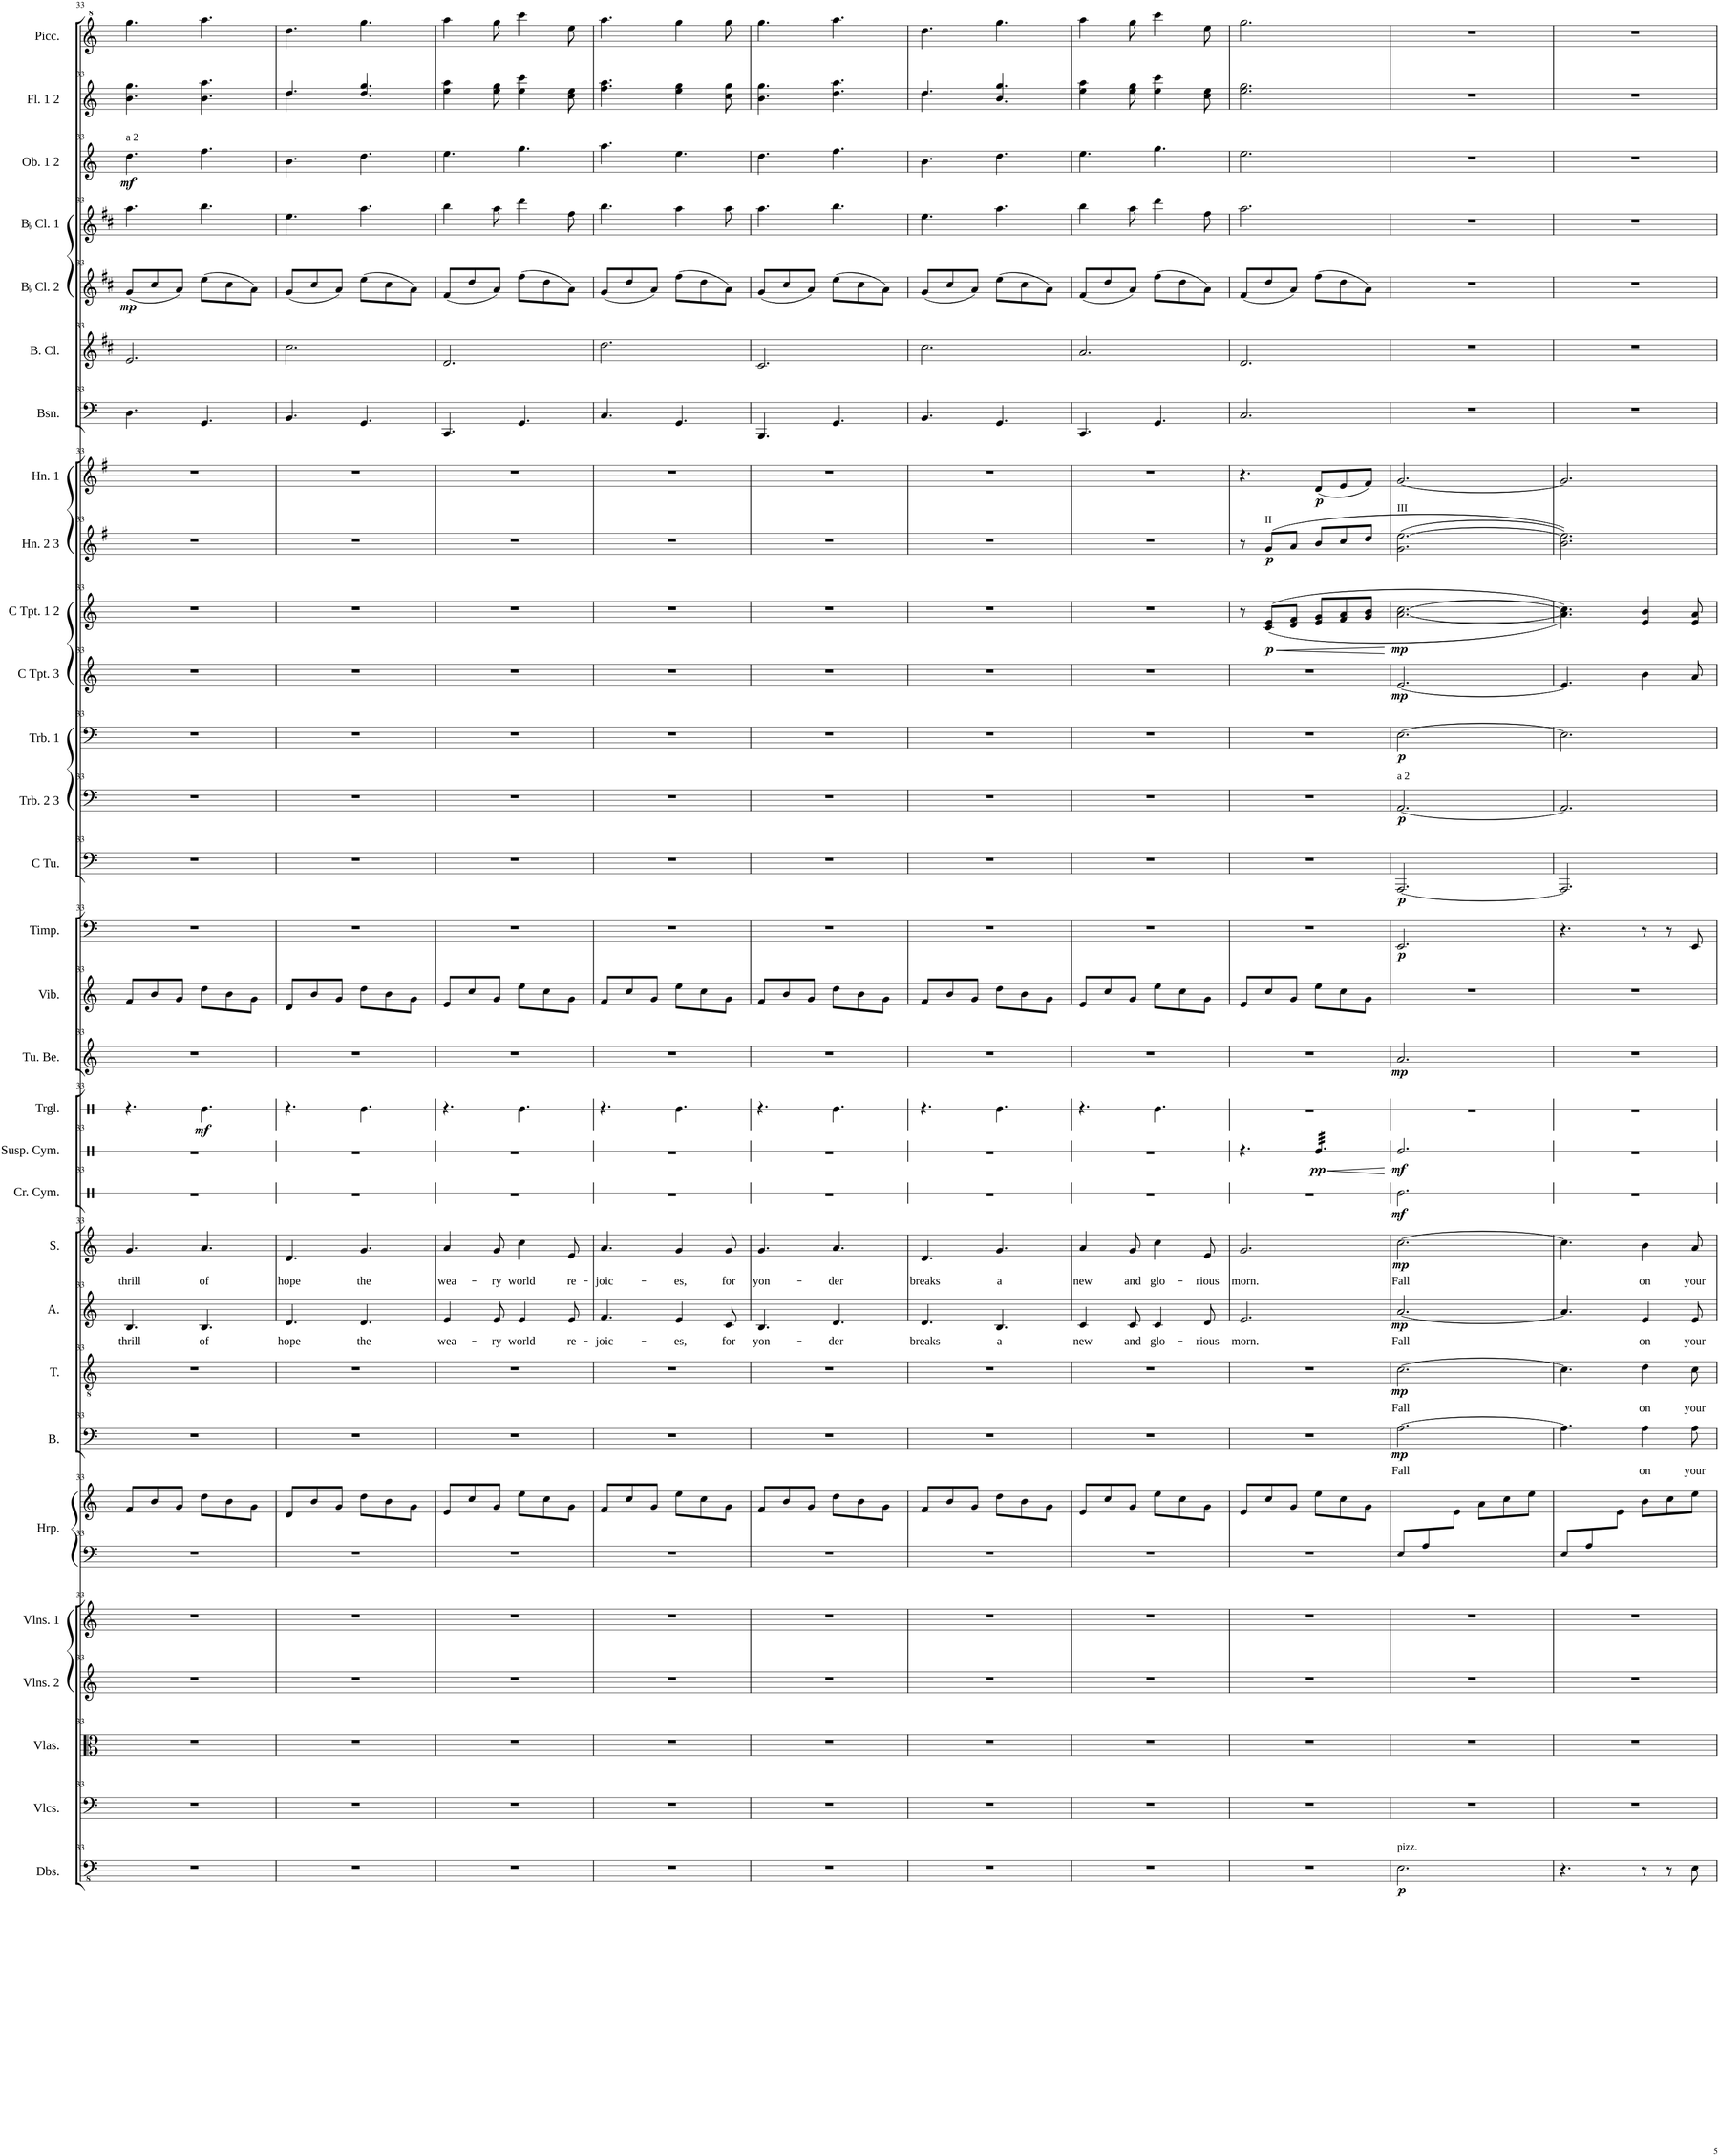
**kern	**dynam	**kern	**kern	**kern	**kern	**kern	**kern	**kern	**text	**dynam	**kern	**text	**dynam	**kern	**text	**dynam	**kern	**text	**dynam	**kern	**dynam	**kern	**dynam	**kern	**dynam	**kern	**dynam	**kern	**kern	**dynam	**kern	**dynam	**kern	**dynam	**kern	**dynam	**kern	**dynam	**kern	**dynam	**kern	**dynam	**kern	**dynam	**kern	**kern	**kern	**dynam	**kern	**kern	**dynam	**kern	**kern
*part30	*part30	*part29	*part28	*part27	*part26	*part25	*part25	*part24	*part24	*part24	*part23	*part23	*part23	*part22	*part22	*part22	*part21	*part21	*part21	*part20	*part20	*part19	*part19	*part18	*part18	*part17	*part17	*part16	*part15	*part15	*part14	*part14	*part13	*part13	*part12	*part12	*part11	*part11	*part10	*part10	*part9	*part9	*part8	*part8	*part7	*part6	*part5	*part5	*part4	*part3	*part3	*part2	*part1
*staff31	*staff31	*staff30	*staff29	*staff28	*staff27	*staff26	*staff25	*staff24	*staff24	*staff24	*staff23	*staff23	*staff23	*staff22	*staff22	*staff22	*staff21	*staff21	*staff21	*staff20	*staff20	*staff19	*staff19	*staff18	*staff18	*staff17	*staff17	*staff16	*staff15	*staff15	*staff14	*staff14	*staff13	*staff13	*staff12	*staff12	*staff11	*staff11	*staff10	*staff10	*staff9	*staff9	*staff8	*staff8	*staff7	*staff6	*staff5	*staff5	*staff4	*staff3	*staff3	*staff2	*staff1
*I"Double Basses	*	*I"Violoncellos	*I"Violas	*I"Violins 2	*I"Violins 1	*I"Harp	*	*I"Bass	*	*	*I"Tenor	*	*	*I"Alto	*	*	*I"Soprano	*	*	*I"Crash Cymbal	*	*I"Suspended Cymbal	*	*I"Triangle	*	*I"Tubular Bells	*	*I"Vibraphone	*I"Timpani	*	*I"C Tuba	*	*I"Trombone 2 3	*	*I"Trombone 1	*	*I"C Trumpet 3	*	*I"C Trumpet 1 2	*	*I"Horn 2 3	*	*I"Horn 1	*	*I"Bassoon	*I"Bass Clarinet	*I"BaccidentalFlat Clarinet 2	*	*I"BaccidentalFlat Clarinet 1	*I"Oboe 1 2	*	*I"Flute 1 2	*I"Piccolo
*I'Dbs.	*	*I'Vlcs.	*I'Vlas.	*I'Vlns. 2	*I'Vlns. 1	*I'Hrp.	*	*I'B.	*	*	*I'T.	*	*	*I'A.	*	*	*I'S.	*	*	*I'Cr. Cym.	*	*I'Susp. Cym.	*	*I'Trgl.	*	*I'Tu. Be.	*	*I'Vib.	*I'Timp.	*	*I'C Tu.	*	*I'Trb. 2 3	*	*I'Trb. 1	*	*I'C Tpt. 3	*	*I'C Tpt. 1 2	*	*I'Hn. 2 3	*	*I'Hn. 1	*	*I'Bsn.	*I'B. Cl.	*I'BaccidentalFlat Cl. 2	*	*I'BaccidentalFlat Cl. 1	*I'Ob. 1 2	*	*I'Fl. 1 2	*I'Picc.
!!LO:PB:g=z
*clefFv4	*	*clefF4	*clefC3	*clefG2	*clefG2	*clefF4	*clefG2	*clefF4	*	*	*clefGv2	*	*	*clefG2	*	*	*clefG2	*	*	*clefX	*	*clefX	*	*clefX	*	*clefG2	*	*clefG2	*clefF4	*	*clefF4	*	*clefF4	*	*clefF4	*	*clefG2	*	*clefG2	*	*clefG2	*	*clefG2	*	*clefF4	*clefG2	*clefG2	*	*clefG2	*clefG2	*	*clefG2	*clefG^2
*	*	*	*	*	*	*	*	*	*	*	*	*	*	*	*	*	*	*	*	*	*	*	*	*	*	*	*	*	*	*	*	*	*	*	*	*	*	*	*	*	*Trd4c7	*	*Trd4c7	*	*	*Trd8c14	*Trd1c2	*	*Trd1c2	*	*	*	*Trd-7c-12
*k[]	*	*k[]	*k[]	*k[]	*k[]	*k[]	*k[]	*k[]	*	*	*k[]	*	*	*k[]	*	*	*k[]	*	*	*k[]	*	*k[]	*	*k[]	*	*k[]	*	*k[]	*k[]	*	*k[]	*	*k[]	*	*k[]	*	*k[]	*	*k[]	*	*k[f#]	*	*k[f#]	*	*k[]	*k[f#c#]	*k[f#c#]	*	*k[f#c#]	*k[]	*	*k[]	*k[]
*M6/8	*	*M6/8	*M6/8	*M6/8	*M6/8	*M6/8	*M6/8	*M6/8	*	*	*M6/8	*	*	*M6/8	*	*	*M6/8	*	*	*M6/8	*	*M6/8	*	*M6/8	*	*M6/8	*	*M6/8	*M6/8	*	*M6/8	*	*M6/8	*	*M6/8	*	*M6/8	*	*M6/8	*	*M6/8	*	*M6/8	*	*M6/8	*M6/8	*M6/8	*	*M6/8	*M6/8	*	*M6/8	*M6/8
=33	=33	=33	=33	=33	=33	=33	=33	=33	=33	=33	=33	=33	=33	=33	=33	=33	=33	=33	=33	=33	=33	=33	=33	=33	=33	=33	=33	=33	=33	=33	=33	=33	=33	=33	=33	=33	=33	=33	=33	=33	=33	=33	=33	=33	=33	=33	=33	=33	=33	=33	=33	=33	=33
!	!	!	!	!	!	!	!	!	!	!	!	!	!	!	!	!	!	!	!	!	!	!	!	!	!	!	!	!	!	!	!	!	!	!	!	!	!	!	!	!	!	!	!	!	!	!	!	!	!	!LO:TX:a:t=a 2	!	!	!
!	!	!	!	!	!	!	!	!	!	!	!	!	!	!	!LO:LY:b	!	!	!LO:LY:b	!	!	!	!	!	!	!	!	!	!	!	!	!	!	!	!	!	!	!	!	!	!	!	!	!	!	!	!	!	!LO:DY:b	!	!	!LO:DY:b	!	!
2.r	.	2.r	2.r	2.r	2.r	2.r	8f/L	2.r	.	.	2.r	.	.	4.B/	thrill	.	4.g/	thrill	.	2.r	.	2.r	.	4.r	.	2.r	.	8f/L	2.r	.	2.r	.	2.r	.	2.r	.	2.r	.	2.r	.	2.r	.	2.r	.	4.D\	2.e/	(8g/L	mp	4.aa\	4.dd\	mf	4.b\ 4.gg\	4.ggg\
.	.	.	.	.	.	.	8b/	.	.	.	.	.	.	.	.	.	.	.	.	.	.	.	.	.	.	.	.	8b/	.	.	.	.	.	.	.	.	.	.	.	.	.	.	.	.	.	.	8cc#/	.	.	.	.	.	.
.	.	.	.	.	.	.	8g/J	.	.	.	.	.	.	.	.	.	.	.	.	.	.	.	.	.	.	.	.	8g/J	.	.	.	.	.	.	.	.	.	.	.	.	.	.	.	.	.	.	8a/J)	.	.	.	.	.	.
!	!	!	!	!	!	!	!	!	!	!	!	!	!	!	!LO:LY:b	!	!	!LO:LY:b	!	!	!	!	!	!	!LO:DY:b	!	!	!	!	!	!	!	!	!	!	!	!	!	!	!	!	!	!	!	!	!	!	!	!	!	!	!	!
.	.	.	.	.	.	.	8dd\L	.	.	.	.	.	.	4.B/	of	.	4.a/	of	.	.	.	.	.	4.Re\	mf	.	.	8dd\L	.	.	.	.	.	.	.	.	.	.	.	.	.	.	.	.	4.GG/	.	(8ee\L	.	4.bb\	4.ff\	.	4.b\ 4.aa\	4.aaa\
.	.	.	.	.	.	.	8b\	.	.	.	.	.	.	.	.	.	.	.	.	.	.	.	.	.	.	.	.	8b\	.	.	.	.	.	.	.	.	.	.	.	.	.	.	.	.	.	.	8cc#\	.	.	.	.	.	.
.	.	.	.	.	.	.	8g\J	.	.	.	.	.	.	.	.	.	.	.	.	.	.	.	.	.	.	.	.	8g\J	.	.	.	.	.	.	.	.	.	.	.	.	.	.	.	.	.	.	8a\J)	.	.	.	.	.	.
=34	=34	=34	=34	=34	=34	=34	=34	=34	=34	=34	=34	=34	=34	=34	=34	=34	=34	=34	=34	=34	=34	=34	=34	=34	=34	=34	=34	=34	=34	=34	=34	=34	=34	=34	=34	=34	=34	=34	=34	=34	=34	=34	=34	=34	=34	=34	=34	=34	=34	=34	=34	=34	=34
!	!	!	!	!	!	!	!	!	!	!	!	!	!	!	!LO:LY:b	!	!	!LO:LY:b	!	!	!	!	!	!	!	!	!	!	!	!	!	!	!	!	!	!	!	!	!	!	!	!	!	!	!	!	!	!	!	!	!	!	!
*	*	*	*	*	*	*	*	*	*	*	*	*	*	*	*	*	*	*	*	*	*	*	*	*	*	*	*	*	*	*	*	*	*	*	*	*	*	*	*	*	*	*	*	*	*	*	*	*	*	*	*	*^	*
2.r	.	2.r	2.r	2.r	2.r	2.r	8d/L	2.r	.	.	2.r	.	.	4.d/	hope	.	4.d/	hope	.	2.r	.	2.r	.	4.r	.	2.r	.	8d/L	2.r	.	2.r	.	2.r	.	2.r	.	2.r	.	2.r	.	2.r	.	2.r	.	4.BB/	2.cc#\	(8g/L	.	4.ee\	4.b\	.	4.dd/	4.dd\	4.ddd\
.	.	.	.	.	.	.	8b/	.	.	.	.	.	.	.	.	.	.	.	.	.	.	.	.	.	.	.	.	8b/	.	.	.	.	.	.	.	.	.	.	.	.	.	.	.	.	.	.	8cc#/	.	.	.	.	.	.	.
.	.	.	.	.	.	.	8g/J	.	.	.	.	.	.	.	.	.	.	.	.	.	.	.	.	.	.	.	.	8g/J	.	.	.	.	.	.	.	.	.	.	.	.	.	.	.	.	.	.	8a/J)	.	.	.	.	.	.	.
!	!	!	!	!	!	!	!	!	!	!	!	!	!	!	!LO:LY:b	!	!	!LO:LY:b	!	!	!	!	!	!	!	!	!	!	!	!	!	!	!	!	!	!	!	!	!	!	!	!	!	!	!	!	!	!	!	!	!	!	!	!
.	.	.	.	.	.	.	8dd\L	.	.	.	.	.	.	4.d/	the	.	4.g/	the	.	.	.	.	.	4.Re\	.	.	.	8dd\L	.	.	.	.	.	.	.	.	.	.	.	.	.	.	.	.	4.GG/	.	(8ee\L	.	4.aa\	4.dd\	.	4.gg/	4.dd/	4.ggg\
.	.	.	.	.	.	.	8b\	.	.	.	.	.	.	.	.	.	.	.	.	.	.	.	.	.	.	.	.	8b\	.	.	.	.	.	.	.	.	.	.	.	.	.	.	.	.	.	.	8cc#\	.	.	.	.	.	.	.
.	.	.	.	.	.	.	8g\J	.	.	.	.	.	.	.	.	.	.	.	.	.	.	.	.	.	.	.	.	8g\J	.	.	.	.	.	.	.	.	.	.	.	.	.	.	.	.	.	.	8a\J)	.	.	.	.	.	.	.
*	*	*	*	*	*	*	*	*	*	*	*	*	*	*	*	*	*	*	*	*	*	*	*	*	*	*	*	*	*	*	*	*	*	*	*	*	*	*	*	*	*	*	*	*	*	*	*	*	*	*	*	*v	*v	*
=35	=35	=35	=35	=35	=35	=35	=35	=35	=35	=35	=35	=35	=35	=35	=35	=35	=35	=35	=35	=35	=35	=35	=35	=35	=35	=35	=35	=35	=35	=35	=35	=35	=35	=35	=35	=35	=35	=35	=35	=35	=35	=35	=35	=35	=35	=35	=35	=35	=35	=35	=35	=35	=35
!	!	!	!	!	!	!	!	!	!	!	!	!	!	!	!LO:LY:b	!	!	!LO:LY:b	!	!	!	!	!	!	!	!	!	!	!	!	!	!	!	!	!	!	!	!	!	!	!	!	!	!	!	!	!	!	!	!	!	!	!
2.r	.	2.r	2.r	2.r	2.r	2.r	8e/L	2.r	.	.	2.r	.	.	4e/	wea-	.	4a/	wea-	.	2.r	.	2.r	.	4.r	.	2.r	.	8e/L	2.r	.	2.r	.	2.r	.	2.r	.	2.r	.	2.r	.	2.r	.	2.r	.	4.CC/	2.d/	(8f#/L	.	4bb\	4.ee\	.	4ee\ 4aa\	4aaa\
.	.	.	.	.	.	.	8cc/	.	.	.	.	.	.	.	.	.	.	.	.	.	.	.	.	.	.	.	.	8cc/	.	.	.	.	.	.	.	.	.	.	.	.	.	.	.	.	.	.	8dd/	.	.	.	.	.	.
!	!	!	!	!	!	!	!	!	!	!	!	!	!	!	!LO:LY:b	!	!	!LO:LY:b	!	!	!	!	!	!	!	!	!	!	!	!	!	!	!	!	!	!	!	!	!	!	!	!	!	!	!	!	!	!	!	!	!	!	!
.	.	.	.	.	.	.	8g/J	.	.	.	.	.	.	8e/	-ry	.	8g/	-ry	.	.	.	.	.	.	.	.	.	8g/J	.	.	.	.	.	.	.	.	.	.	.	.	.	.	.	.	.	.	8a/J)	.	8aa\	.	.	8ee\ 8gg\	8ggg\
!	!	!	!	!	!	!	!	!	!	!	!	!	!	!	!LO:LY:b	!	!	!LO:LY:b	!	!	!	!	!	!	!	!	!	!	!	!	!	!	!	!	!	!	!	!	!	!	!	!	!	!	!	!	!	!	!	!	!	!	!
.	.	.	.	.	.	.	8ee\L	.	.	.	.	.	.	4e/	world	.	4cc\	world	.	.	.	.	.	4.Re\	.	.	.	8ee\L	.	.	.	.	.	.	.	.	.	.	.	.	.	.	.	.	4.GG/	.	(8ff#\L	.	4ddd\	4.gg\	.	4ee\ 4ccc\	4cccc\
.	.	.	.	.	.	.	8cc\	.	.	.	.	.	.	.	.	.	.	.	.	.	.	.	.	.	.	.	.	8cc\	.	.	.	.	.	.	.	.	.	.	.	.	.	.	.	.	.	.	8dd\	.	.	.	.	.	.
!	!	!	!	!	!	!	!	!	!	!	!	!	!	!	!LO:LY:b	!	!	!LO:LY:b	!	!	!	!	!	!	!	!	!	!	!	!	!	!	!	!	!	!	!	!	!	!	!	!	!	!	!	!	!	!	!	!	!	!	!
.	.	.	.	.	.	.	8g\J	.	.	.	.	.	.	8e/	re-	.	8e/	re-	.	.	.	.	.	.	.	.	.	8g\J	.	.	.	.	.	.	.	.	.	.	.	.	.	.	.	.	.	.	8a\J)	.	8ff#\	.	.	8cc\ 8ee\	8eee\
=36	=36	=36	=36	=36	=36	=36	=36	=36	=36	=36	=36	=36	=36	=36	=36	=36	=36	=36	=36	=36	=36	=36	=36	=36	=36	=36	=36	=36	=36	=36	=36	=36	=36	=36	=36	=36	=36	=36	=36	=36	=36	=36	=36	=36	=36	=36	=36	=36	=36	=36	=36	=36	=36
!	!	!	!	!	!	!	!	!	!	!	!	!	!	!	!LO:LY:b	!	!	!LO:LY:b	!	!	!	!	!	!	!	!	!	!	!	!	!	!	!	!	!	!	!	!	!	!	!	!	!	!	!	!	!	!	!	!	!	!	!
2.r	.	2.r	2.r	2.r	2.r	2.r	8f/L	2.r	.	.	2.r	.	.	4.f/	-joic-	.	4.a/	-joic-	.	2.r	.	2.r	.	4.r	.	2.r	.	8f/L	2.r	.	2.r	.	2.r	.	2.r	.	2.r	.	2.r	.	2.r	.	2.r	.	4.C/	2.dd\	(8g/L	.	4.bb\	4.aa\	.	4.ff\ 4.aa\	4.aaa\
.	.	.	.	.	.	.	8cc/	.	.	.	.	.	.	.	.	.	.	.	.	.	.	.	.	.	.	.	.	8cc/	.	.	.	.	.	.	.	.	.	.	.	.	.	.	.	.	.	.	8dd/	.	.	.	.	.	.
.	.	.	.	.	.	.	8g/J	.	.	.	.	.	.	.	.	.	.	.	.	.	.	.	.	.	.	.	.	8g/J	.	.	.	.	.	.	.	.	.	.	.	.	.	.	.	.	.	.	8a/J)	.	.	.	.	.	.
!	!	!	!	!	!	!	!	!	!	!	!	!	!	!	!LO:LY:b	!	!	!LO:LY:b	!	!	!	!	!	!	!	!	!	!	!	!	!	!	!	!	!	!	!	!	!	!	!	!	!	!	!	!	!	!	!	!	!	!	!
.	.	.	.	.	.	.	8ee\L	.	.	.	.	.	.	4e/	-es,	.	4g/	-es,	.	.	.	.	.	4.Re\	.	.	.	8ee\L	.	.	.	.	.	.	.	.	.	.	.	.	.	.	.	.	4.GG/	.	(8ff#\L	.	4aa\	4.ee\	.	4ee\ 4gg\	4ggg\
.	.	.	.	.	.	.	8cc\	.	.	.	.	.	.	.	.	.	.	.	.	.	.	.	.	.	.	.	.	8cc\	.	.	.	.	.	.	.	.	.	.	.	.	.	.	.	.	.	.	8dd\	.	.	.	.	.	.
!	!	!	!	!	!	!	!	!	!	!	!	!	!	!	!LO:LY:b	!	!	!LO:LY:b	!	!	!	!	!	!	!	!	!	!	!	!	!	!	!	!	!	!	!	!	!	!	!	!	!	!	!	!	!	!	!	!	!	!	!
.	.	.	.	.	.	.	8g\J	.	.	.	.	.	.	8c/	for	.	8g/	for	.	.	.	.	.	.	.	.	.	8g\J	.	.	.	.	.	.	.	.	.	.	.	.	.	.	.	.	.	.	8a\J)	.	8aa\	.	.	8cc\ 8gg\	8ggg\
=37	=37	=37	=37	=37	=37	=37	=37	=37	=37	=37	=37	=37	=37	=37	=37	=37	=37	=37	=37	=37	=37	=37	=37	=37	=37	=37	=37	=37	=37	=37	=37	=37	=37	=37	=37	=37	=37	=37	=37	=37	=37	=37	=37	=37	=37	=37	=37	=37	=37	=37	=37	=37	=37
!	!	!	!	!	!	!	!	!	!	!	!	!	!	!	!LO:LY:b	!	!	!LO:LY:b	!	!	!	!	!	!	!	!	!	!	!	!	!	!	!	!	!	!	!	!	!	!	!	!	!	!	!	!	!	!	!	!	!	!	!
2.r	.	2.r	2.r	2.r	2.r	2.r	8f/L	2.r	.	.	2.r	.	.	4.B/	yon-	.	4.g/	yon-	.	2.r	.	2.r	.	4.r	.	2.r	.	8f/L	2.r	.	2.r	.	2.r	.	2.r	.	2.r	.	2.r	.	2.r	.	2.r	.	4.BBB/	2.c#/	(8g/L	.	4.aa\	4.dd\	.	4.b\ 4.gg\	4.ggg\
.	.	.	.	.	.	.	8b/	.	.	.	.	.	.	.	.	.	.	.	.	.	.	.	.	.	.	.	.	8b/	.	.	.	.	.	.	.	.	.	.	.	.	.	.	.	.	.	.	8cc#/	.	.	.	.	.	.
.	.	.	.	.	.	.	8g/J	.	.	.	.	.	.	.	.	.	.	.	.	.	.	.	.	.	.	.	.	8g/J	.	.	.	.	.	.	.	.	.	.	.	.	.	.	.	.	.	.	8a/J)	.	.	.	.	.	.
!	!	!	!	!	!	!	!	!	!	!	!	!	!	!	!LO:LY:b	!	!	!LO:LY:b	!	!	!	!	!	!	!	!	!	!	!	!	!	!	!	!	!	!	!	!	!	!	!	!	!	!	!	!	!	!	!	!	!	!	!
.	.	.	.	.	.	.	8dd\L	.	.	.	.	.	.	4.d/	-der	.	4.a/	-der	.	.	.	.	.	4.Re\	.	.	.	8dd\L	.	.	.	.	.	.	.	.	.	.	.	.	.	.	.	.	4.GG/	.	(8ee\L	.	4.bb\	4.ff\	.	4.dd\ 4.aa\	4.aaa\
.	.	.	.	.	.	.	8b\	.	.	.	.	.	.	.	.	.	.	.	.	.	.	.	.	.	.	.	.	8b\	.	.	.	.	.	.	.	.	.	.	.	.	.	.	.	.	.	.	8cc#\	.	.	.	.	.	.
.	.	.	.	.	.	.	8g\J	.	.	.	.	.	.	.	.	.	.	.	.	.	.	.	.	.	.	.	.	8g\J	.	.	.	.	.	.	.	.	.	.	.	.	.	.	.	.	.	.	8a\J)	.	.	.	.	.	.
=38	=38	=38	=38	=38	=38	=38	=38	=38	=38	=38	=38	=38	=38	=38	=38	=38	=38	=38	=38	=38	=38	=38	=38	=38	=38	=38	=38	=38	=38	=38	=38	=38	=38	=38	=38	=38	=38	=38	=38	=38	=38	=38	=38	=38	=38	=38	=38	=38	=38	=38	=38	=38	=38
!	!	!	!	!	!	!	!	!	!	!	!	!	!	!	!LO:LY:b	!	!	!LO:LY:b	!	!	!	!	!	!	!	!	!	!	!	!	!	!	!	!	!	!	!	!	!	!	!	!	!	!	!	!	!	!	!	!	!	!	!
*	*	*	*	*	*	*	*	*	*	*	*	*	*	*	*	*	*	*	*	*	*	*	*	*	*	*	*	*	*	*	*	*	*	*	*	*	*	*	*	*	*	*	*	*	*	*	*	*	*	*	*	*^	*
2.r	.	2.r	2.r	2.r	2.r	2.r	8f/L	2.r	.	.	2.r	.	.	4.d/	breaks	.	4.d/	breaks	.	2.r	.	2.r	.	4.r	.	2.r	.	8f/L	2.r	.	2.r	.	2.r	.	2.r	.	2.r	.	2.r	.	2.r	.	2.r	.	4.BB/	2.cc#\	(8g/L	.	4.ee\	4.b\	.	4.dd/	4.dd\	4.ddd\
.	.	.	.	.	.	.	8b/	.	.	.	.	.	.	.	.	.	.	.	.	.	.	.	.	.	.	.	.	8b/	.	.	.	.	.	.	.	.	.	.	.	.	.	.	.	.	.	.	8cc#/	.	.	.	.	.	.	.
.	.	.	.	.	.	.	8g/J	.	.	.	.	.	.	.	.	.	.	.	.	.	.	.	.	.	.	.	.	8g/J	.	.	.	.	.	.	.	.	.	.	.	.	.	.	.	.	.	.	8a/J)	.	.	.	.	.	.	.
!	!	!	!	!	!	!	!	!	!	!	!	!	!	!	!LO:LY:b	!	!	!LO:LY:b	!	!	!	!	!	!	!	!	!	!	!	!	!	!	!	!	!	!	!	!	!	!	!	!	!	!	!	!	!	!	!	!	!	!	!	!
.	.	.	.	.	.	.	8dd\L	.	.	.	.	.	.	4.B/	a	.	4.g/	a	.	.	.	.	.	4.Re\	.	.	.	8dd\L	.	.	.	.	.	.	.	.	.	.	.	.	.	.	.	.	4.GG/	.	(8ee\L	.	4.aa\	4.dd\	.	4.gg/	4.b/	4.ggg\
.	.	.	.	.	.	.	8b\	.	.	.	.	.	.	.	.	.	.	.	.	.	.	.	.	.	.	.	.	8b\	.	.	.	.	.	.	.	.	.	.	.	.	.	.	.	.	.	.	8cc#\	.	.	.	.	.	.	.
.	.	.	.	.	.	.	8g\J	.	.	.	.	.	.	.	.	.	.	.	.	.	.	.	.	.	.	.	.	8g\J	.	.	.	.	.	.	.	.	.	.	.	.	.	.	.	.	.	.	8a\J)	.	.	.	.	.	.	.
*	*	*	*	*	*	*	*	*	*	*	*	*	*	*	*	*	*	*	*	*	*	*	*	*	*	*	*	*	*	*	*	*	*	*	*	*	*	*	*	*	*	*	*	*	*	*	*	*	*	*	*	*v	*v	*
=39	=39	=39	=39	=39	=39	=39	=39	=39	=39	=39	=39	=39	=39	=39	=39	=39	=39	=39	=39	=39	=39	=39	=39	=39	=39	=39	=39	=39	=39	=39	=39	=39	=39	=39	=39	=39	=39	=39	=39	=39	=39	=39	=39	=39	=39	=39	=39	=39	=39	=39	=39	=39	=39
!	!	!	!	!	!	!	!	!	!	!	!	!	!	!	!LO:LY:b	!	!	!LO:LY:b	!	!	!	!	!	!	!	!	!	!	!	!	!	!	!	!	!	!	!	!	!	!	!	!	!	!	!	!	!	!	!	!	!	!	!
2.r	.	2.r	2.r	2.r	2.r	2.r	8e/L	2.r	.	.	2.r	.	.	4c/	new	.	4a/	new	.	2.r	.	2.r	.	4.r	.	2.r	.	8e/L	2.r	.	2.r	.	2.r	.	2.r	.	2.r	.	2.r	.	2.r	.	2.r	.	4.CC/	2.a/	(8f#/L	.	4bb\	4.ee\	.	4ee\ 4aa\	4aaa\
.	.	.	.	.	.	.	8cc/	.	.	.	.	.	.	.	.	.	.	.	.	.	.	.	.	.	.	.	.	8cc/	.	.	.	.	.	.	.	.	.	.	.	.	.	.	.	.	.	.	8dd/	.	.	.	.	.	.
!	!	!	!	!	!	!	!	!	!	!	!	!	!	!	!LO:LY:b	!	!	!LO:LY:b	!	!	!	!	!	!	!	!	!	!	!	!	!	!	!	!	!	!	!	!	!	!	!	!	!	!	!	!	!	!	!	!	!	!	!
.	.	.	.	.	.	.	8g/J	.	.	.	.	.	.	8c/	and	.	8g/	and	.	.	.	.	.	.	.	.	.	8g/J	.	.	.	.	.	.	.	.	.	.	.	.	.	.	.	.	.	.	8a/J)	.	8aa\	.	.	8ee\ 8gg\	8ggg\
!	!	!	!	!	!	!	!	!	!	!	!	!	!	!	!LO:LY:b	!	!	!LO:LY:b	!	!	!	!	!	!	!	!	!	!	!	!	!	!	!	!	!	!	!	!	!	!	!	!	!	!	!	!	!	!	!	!	!	!	!
.	.	.	.	.	.	.	8ee\L	.	.	.	.	.	.	4c/	glo-	.	4cc\	glo-	.	.	.	.	.	4.Re\	.	.	.	8ee\L	.	.	.	.	.	.	.	.	.	.	.	.	.	.	.	.	4.GG/	.	(8ff#\L	.	4ddd\	4.gg\	.	4ee\ 4ccc\	4cccc\
.	.	.	.	.	.	.	8cc\	.	.	.	.	.	.	.	.	.	.	.	.	.	.	.	.	.	.	.	.	8cc\	.	.	.	.	.	.	.	.	.	.	.	.	.	.	.	.	.	.	8dd\	.	.	.	.	.	.
!	!	!	!	!	!	!	!	!	!	!	!	!	!	!	!LO:LY:b	!	!	!LO:LY:b	!	!	!	!	!	!	!	!	!	!	!	!	!	!	!	!	!	!	!	!	!	!	!	!	!	!	!	!	!	!	!	!	!	!	!
.	.	.	.	.	.	.	8g\J	.	.	.	.	.	.	8d/	-rious	.	8e/	-rious	.	.	.	.	.	.	.	.	.	8g\J	.	.	.	.	.	.	.	.	.	.	.	.	.	.	.	.	.	.	8a\J)	.	8ff#\	.	.	8cc\ 8ee\	8eee\
=40	=40	=40	=40	=40	=40	=40	=40	=40	=40	=40	=40	=40	=40	=40	=40	=40	=40	=40	=40	=40	=40	=40	=40	=40	=40	=40	=40	=40	=40	=40	=40	=40	=40	=40	=40	=40	=40	=40	=40	=40	=40	=40	=40	=40	=40	=40	=40	=40	=40	=40	=40	=40	=40
!	!	!	!	!	!	!	!	!	!	!	!	!	!	!	!LO:LY:b	!	!	!LO:LY:b	!	!	!	!	!	!	!	!	!	!	!	!	!	!	!	!	!	!	!	!	!	!	!	!	!	!	!	!	!	!	!	!	!	!	!
2.r	.	2.r	2.r	2.r	2.r	2.r	8e/L	2.r	.	.	2.r	.	.	2.e/	morn.	.	2.g/	morn.	.	2.r	.	4.r	.	2.r	.	2.r	.	8e/L	2.r	.	2.r	.	2.r	.	2.r	.	2.r	.	8r	.	8r	.	4.r	.	2.C/	2.d/	(8f#/L	.	2.aa\	2.ee\	.	2.ee\ 2.gg\	2.ggg\
!	!	!	!	!	!	!	!	!	!	!	!	!	!	!	!	!	!	!	!	!	!	!	!	!	!	!	!	!	!	!	!	!	!	!	!	!	!	!	!	!	!LO:TX:a:t=II	!	!	!	!	!	!	!	!	!	!	!	!
!	!	!	!	!	!	!	!	!	!	!	!	!	!	!	!	!	!	!	!	!	!	!	!	!	!	!	!	!	!	!	!	!	!	!	!	!	!	!	!	!LO:HP:b	!	!	!	!	!	!	!	!	!	!	!	!	!
!	!	!	!	!	!	!	!	!	!	!	!	!	!	!	!	!	!	!	!	!	!	!	!	!	!	!	!	!	!	!	!	!	!	!	!	!	!	!	!	!LO:DY:n=1:b	!	!LO:DY:b	!	!	!	!	!	!	!	!	!	!	!
.	.	.	.	.	.	.	8cc/	.	.	.	.	.	.	.	.	.	.	.	.	.	.	.	.	.	.	.	.	8cc/	.	.	.	.	.	.	.	.	.	.	(<(8c/ 8e/L	< p	(8g/L	p	.	.	.	.	8dd/	.	.	.	.	.	.
.	.	.	.	.	.	.	8g/J	.	.	.	.	.	.	.	.	.	.	.	.	.	.	.	.	.	.	.	.	8g/J	.	.	.	.	.	.	.	.	.	.	8d/ 8f/J	.	8a/J	.	.	.	.	.	8a/J)	.	.	.	.	.	.
!	!	!	!	!	!	!	!	!	!	!	!	!	!	!	!	!	!	!	!	!	!	!	!LO:HP:b	!	!	!	!	!	!	!	!	!	!	!	!	!	!	!	!	!	!	!	!	!	!	!	!	!	!	!	!	!	!
!	!	!	!	!	!	!	!	!	!	!	!	!	!	!	!	!	!	!	!	!	!	!	!LO:DY:n=1:b	!	!	!	!	!	!	!	!	!	!	!	!	!	!	!	!	!	!	!	!	!LO:DY:b	!	!	!	!	!	!	!	!	!
*	*	*	*	*	*	*	*	*	*	*	*	*	*	*	*	*	*	*	*	*	*	*tremolo	*	*	*	*	*	*	*	*	*	*	*	*	*	*	*	*	*	*	*	*	*	*	*	*	*	*	*	*	*	*	*
.	.	.	.	.	.	.	8ee\L	.	.	.	.	.	.	.	.	.	.	.	.	.	.	32Re/LLL	< pp	.	.	.	.	8ee\L	.	.	.	.	.	.	.	.	.	.	8e/ 8g/L	.	8b/L	.	(8d/L	p	.	.	(8ff#\L	.	.	.	.	.	.
.	.	.	.	.	.	.	.	.	.	.	.	.	.	.	.	.	.	.	.	.	.	32Re/	.	.	.	.	.	.	.	.	.	.	.	.	.	.	.	.	.	.	.	.	.	.	.	.	.	.	.	.	.	.	.
.	.	.	.	.	.	.	.	.	.	.	.	.	.	.	.	.	.	.	.	.	.	32Re/	.	.	.	.	.	.	.	.	.	.	.	.	.	.	.	.	.	.	.	.	.	.	.	.	.	.	.	.	.	.	.
.	.	.	.	.	.	.	.	.	.	.	.	.	.	.	.	.	.	.	.	.	.	32Re/	.	.	.	.	.	.	.	.	.	.	.	.	.	.	.	.	.	.	.	.	.	.	.	.	.	.	.	.	.	.	.
.	.	.	.	.	.	.	8cc\	.	.	.	.	.	.	.	.	.	.	.	.	.	.	32Re/	.	.	.	.	.	8cc\	.	.	.	.	.	.	.	.	.	.	8f/ 8a/	.	8cc/	.	8e/	.	.	.	8dd\	.	.	.	.	.	.
.	.	.	.	.	.	.	.	.	.	.	.	.	.	.	.	.	.	.	.	.	.	32Re/	.	.	.	.	.	.	.	.	.	.	.	.	.	.	.	.	.	.	.	.	.	.	.	.	.	.	.	.	.	.	.
.	.	.	.	.	.	.	.	.	.	.	.	.	.	.	.	.	.	.	.	.	.	32Re/	.	.	.	.	.	.	.	.	.	.	.	.	.	.	.	.	.	.	.	.	.	.	.	.	.	.	.	.	.	.	.
.	.	.	.	.	.	.	.	.	.	.	.	.	.	.	.	.	.	.	.	.	.	32Re/	.	.	.	.	.	.	.	.	.	.	.	.	.	.	.	.	.	.	.	.	.	.	.	.	.	.	.	.	.	.	.
.	.	.	.	.	.	.	8g\J	.	.	.	.	.	.	.	.	.	.	.	.	.	.	32Re/	.	.	.	.	.	8g\J	.	.	.	.	.	.	.	.	.	.	8g/ 8b/J	.	8dd/J	.	8f#/J)	.	.	.	8a\J)	.	.	.	.	.	.
.	.	.	.	.	.	.	.	.	.	.	.	.	.	.	.	.	.	.	.	.	.	32Re/	.	.	.	.	.	.	.	.	.	.	.	.	.	.	.	.	.	.	.	.	.	.	.	.	.	.	.	.	.	.	.
.	.	.	.	.	.	.	.	.	.	.	.	.	.	.	.	.	.	.	.	.	.	32Re/	.	.	.	.	.	.	.	.	.	.	.	.	.	.	.	.	.	.	.	.	.	.	.	.	.	.	.	.	.	.	.
.	.	.	.	.	.	.	.	.	.	.	.	.	.	.	.	.	.	.	.	.	.	32Re/JJJ	.	.	.	.	.	.	.	.	.	.	.	.	.	.	.	.	.	.	.	.	.	.	.	.	.	.	.	.	.	.	.
*	*	*	*	*	*	*	*	*	*	*	*	*	*	*	*	*	*	*	*	*	*	*Xtremolo	*	*	*	*	*	*	*	*	*	*	*	*	*	*	*	*	*	*	*	*	*	*	*	*	*	*	*	*	*	*	*
.	.	.	.	.	.	.	.	.	.	.	.	.	.	.	.	.	.	.	.	.	.	.	[	.	.	.	.	.	.	.	.	.	.	.	.	.	.	.	.	[	.	.	.	.	.	.	.	.	.	.	.	.	.
=41	=41	=41	=41	=41	=41	=41	=41	=41	=41	=41	=41	=41	=41	=41	=41	=41	=41	=41	=41	=41	=41	=41	=41	=41	=41	=41	=41	=41	=41	=41	=41	=41	=41	=41	=41	=41	=41	=41	=41	=41	=41	=41	=41	=41	=41	=41	=41	=41	=41	=41	=41	=41	=41
*	*	*	*	*	*	*^	*	*	*	*	*	*	*	*	*	*	*	*	*	*	*	*	*	*	*	*	*	*	*	*	*	*	*	*	*	*	*	*	*	*	*	*	*	*	*	*	*	*	*	*	*	*	*
!	!	!	!	!	!	!	!	!	!	!	!	!	!	!	!	!	!	!	!	!	!	!	!	!	!	!	!	!	!	!	!	!	!	!	!	!	!	!	!	!	!	!LO:TX:a:t=III	!	!	!	!	!	!	!	!	!	!	!	!
!	!	!	!	!	!	!	!	!	!	!	!	!	!	!	!	!	!	!	!	!	!	!	!	!	!	!	!	!	!	!	!	!	!	!LO:TX:a:t=a 2	!	!	!	!	!	!	!	!	!	!	!	!	!	!	!	!	!	!	!	!
!LO:TX:a:t=pizz.	!	!	!	!	!	!	!	!	!	!	!	!	!	!	!	!	!	!	!	!	!	!	!	!	!	!	!	!	!	!	!	!	!	!	!	!	!	!	!	!	!	!	!	!	!	!	!	!	!	!	!	!	!	!
!	!LO:DY:b	!	!	!	!	!	!	!	!	!LO:LY:b	!LO:DY:b	!	!LO:LY:b	!LO:DY:b	!	!LO:LY:b	!LO:DY:b	!	!LO:LY:b	!LO:DY:b	!	!LO:DY:b	!	!LO:DY:b	!	!	!	!LO:DY:b	!	!	!LO:DY:b	!	!LO:DY:b	!	!LO:DY:b	!	!LO:DY:b	!	!LO:DY:b	!	!LO:DY:b	!	!	!	!	!	!	!	!	!	!	!	!	!
2.EE\	p	2.r	2.r	2.r	2.r	8E/L	2.ryy	4ryy	[2.A\	Fall	mp	[2.c\	Fall	mp	[2.a/	Fall	mp	[>2.cc\	Fall	mp	2.Re\	mf	2.Re/	mf	2.r	.	2.a/	mp	2.r	2.EE/	p	[2.AAA/	p	[2.AA/	p	[>2.E\	p	[<2.e/	mp	[<2.a\ [>2.cc\	mp	(2.g\ [2.ee\	.	[2.g/	.	2.r	2.r	2.r	.	2.r	2.r	.	2.r	2.r
.	.	.	.	.	.	8A/	.	.	.	.	.	.	.	.	.	.	.	.	.	.	.	.	.	.	.	.	.	.	.	.	.	.	.	.	.	.	.	.	.	.	.	.	.	.	.	.	.	.	.	.	.	.	.	.
.	.	.	.	.	.	2ryy	.	8e\J	.	.	.	.	.	.	.	.	.	.	.	.	.	.	.	.	.	.	.	.	.	.	.	.	.	.	.	.	.	.	.	.	.	.	.	.	.	.	.	.	.	.	.	.	.	.
.	.	.	.	.	.	.	.	8a\L	.	.	.	.	.	.	.	.	.	.	.	.	.	.	.	.	.	.	.	.	.	.	.	.	.	.	.	.	.	.	.	.	.	.	.	.	.	.	.	.	.	.	.	.	.	.
.	.	.	.	.	.	.	.	8cc\	.	.	.	.	.	.	.	.	.	.	.	.	.	.	.	.	.	.	.	.	.	.	.	.	.	.	.	.	.	.	.	.	.	.	.	.	.	.	.	.	.	.	.	.	.	.
.	.	.	.	.	.	.	.	8ee\J	.	.	.	.	.	.	.	.	.	.	.	.	.	.	.	.	.	.	.	.	.	.	.	.	.	.	.	.	.	.	.	.	.	.	.	.	.	.	.	.	.	.	.	.	.	.
=42	=42	=42	=42	=42	=42	=42	=42	=42	=42	=42	=42	=42	=42	=42	=42	=42	=42	=42	=42	=42	=42	=42	=42	=42	=42	=42	=42	=42	=42	=42	=42	=42	=42	=42	=42	=42	=42	=42	=42	=42	=42	=42	=42	=42	=42	=42	=42	=42	=42	=42	=42	=42	=42	=42
4.r	.	2.r	2.r	2.r	2.r	8E/L	2.ryy	4ryy	4.A\]	.	.	4.c\]	.	.	4.a/]	.	.	4.cc\]	.	.	2.r	.	2.r	.	2.r	.	2.r	.	2.r	4.r	.	2.AAA/]	.	2.AA/]	.	2.E\]	.	4.e/]	.	4.a\] 4.cc\]))	.	2.b\ 2.ee\]))	.	2.g/]	.	2.r	2.r	2.r	.	2.r	2.r	.	2.r	2.r
.	.	.	.	.	.	8A/	.	.	.	.	.	.	.	.	.	.	.	.	.	.	.	.	.	.	.	.	.	.	.	.	.	.	.	.	.	.	.	.	.	.	.	.	.	.	.	.	.	.	.	.	.	.	.	.
.	.	.	.	.	.	2ryy	.	8e\J	.	.	.	.	.	.	.	.	.	.	.	.	.	.	.	.	.	.	.	.	.	.	.	.	.	.	.	.	.	.	.	.	.	.	.	.	.	.	.	.	.	.	.	.	.	.
!	!	!	!	!	!	!	!	!	!	!LO:LY:b	!	!	!LO:LY:b	!	!	!LO:LY:b	!	!	!LO:LY:b	!	!	!	!	!	!	!	!	!	!	!	!	!	!	!	!	!	!	!	!	!	!	!	!	!	!	!	!	!	!	!	!	!	!	!
8r	.	.	.	.	.	.	.	8b\L	4A\	on	.	4d\	on	.	4e/	on	.	4b\	on	.	.	.	.	.	.	.	.	.	.	8r	.	.	.	.	.	.	.	4b\	.	4e/ 4b/	.	.	.	.	.	.	.	.	.	.	.	.	.	.
8r	.	.	.	.	.	.	.	8cc\	.	.	.	.	.	.	.	.	.	.	.	.	.	.	.	.	.	.	.	.	.	8r	.	.	.	.	.	.	.	.	.	.	.	.	.	.	.	.	.	.	.	.	.	.	.	.
!	!	!	!	!	!	!	!	!	!	!LO:LY:b	!	!	!LO:LY:b	!	!	!LO:LY:b	!	!	!LO:LY:b	!	!	!	!	!	!	!	!	!	!	!	!	!	!	!	!	!	!	!	!	!	!	!	!	!	!	!	!	!	!	!	!	!	!	!
8EE\	.	.	.	.	.	.	.	8ee\J	8A\	your	.	8c\	your	.	8e/	your	.	8a/	your	.	.	.	.	.	.	.	.	.	.	8EE/	.	.	.	.	.	.	.	8a/	.	8e/ 8a/	.	.	.	.	.	.	.	.	.	.	.	.	.	.
*	*	*	*	*	*	*v	*v	*	*	*	*	*	*	*	*	*	*	*	*	*	*	*	*	*	*	*	*	*	*	*	*	*	*	*	*	*	*	*	*	*	*	*	*	*	*	*	*	*	*	*	*	*	*	*
=	=	=	=	=	=	=	=	=	=	=	=	=	=	=	=	=	=	=	=	=	=	=	=	=	=	=	=	=	=	=	=	=	=	=	=	=	=	=	=	=	=	=	=	=	=	=	=	=	=	=	=	=	=
*-	*-	*-	*-	*-	*-	*-	*-	*-	*-	*-	*-	*-	*-	*-	*-	*-	*-	*-	*-	*-	*-	*-	*-	*-	*-	*-	*-	*-	*-	*-	*-	*-	*-	*-	*-	*-	*-	*-	*-	*-	*-	*-	*-	*-	*-	*-	*-	*-	*-	*-	*-	*-	*-
